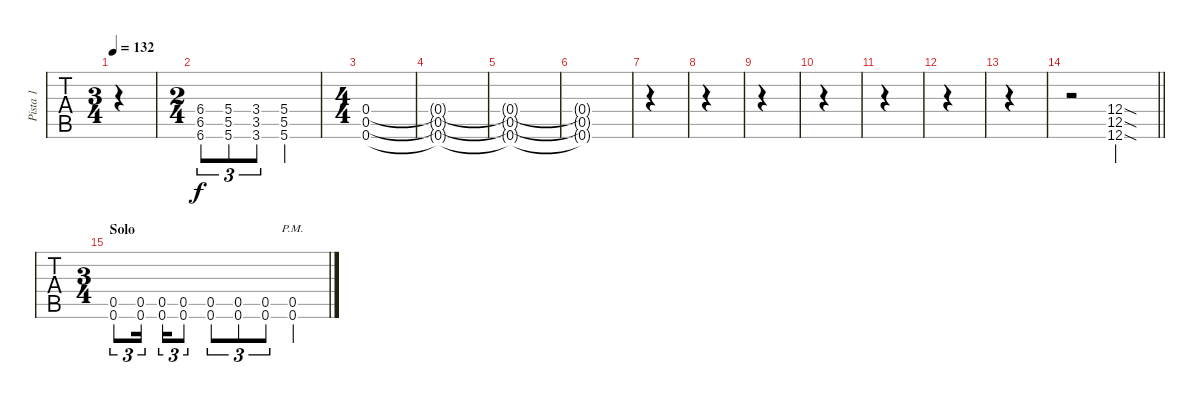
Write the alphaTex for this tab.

\track ("Pista 1" "Pista 1") {instrument distortionguitar}
\staff {tabs}
\tuning (D4 A3 F3 C3 G2 C2) {hide}
\ts (3 4)
\tempo 132
\clef g2
\ks c
|
\ts (2 4)
(6.4 6.5 6.6).8{tu (3 2)} (5.4 5.5 5.6).8{tu (3 2)} (3.4 3.5 3.6).8{tu (3 2)} (5.4 5.5 5.6).4 |
\ts (4 4)
(0.4 0.5 0.6).1 |
(0.4{t} 0.5{t} 0.6{t}).1 |
(0.4{t} 0.5{t} 0.6{t}).1 |
(0.4{t} 0.5{t} 0.6{t}).1 |
|
|
|
|
|
|
|
\barLineRight lightlight
r.2 (12.4{sod} 12.5{sod} 12.6{sod}).2 |
\ts (3 4)
\section ("" "Solo")
(0.5 0.6).8{tu (3 2)} (0.5 0.6).16{tu (3 2) beam splitsecondary} (0.5 0.6).16{tu (3 2)} (0.5 0.6).8{tu (3 2)} (0.5 0.6).8{tu (3 2)} (0.5 0.6).8{tu (3 2)} (0.5 0.6).8{tu (3 2)} (0.5{pm} 0.6{pm}).4
